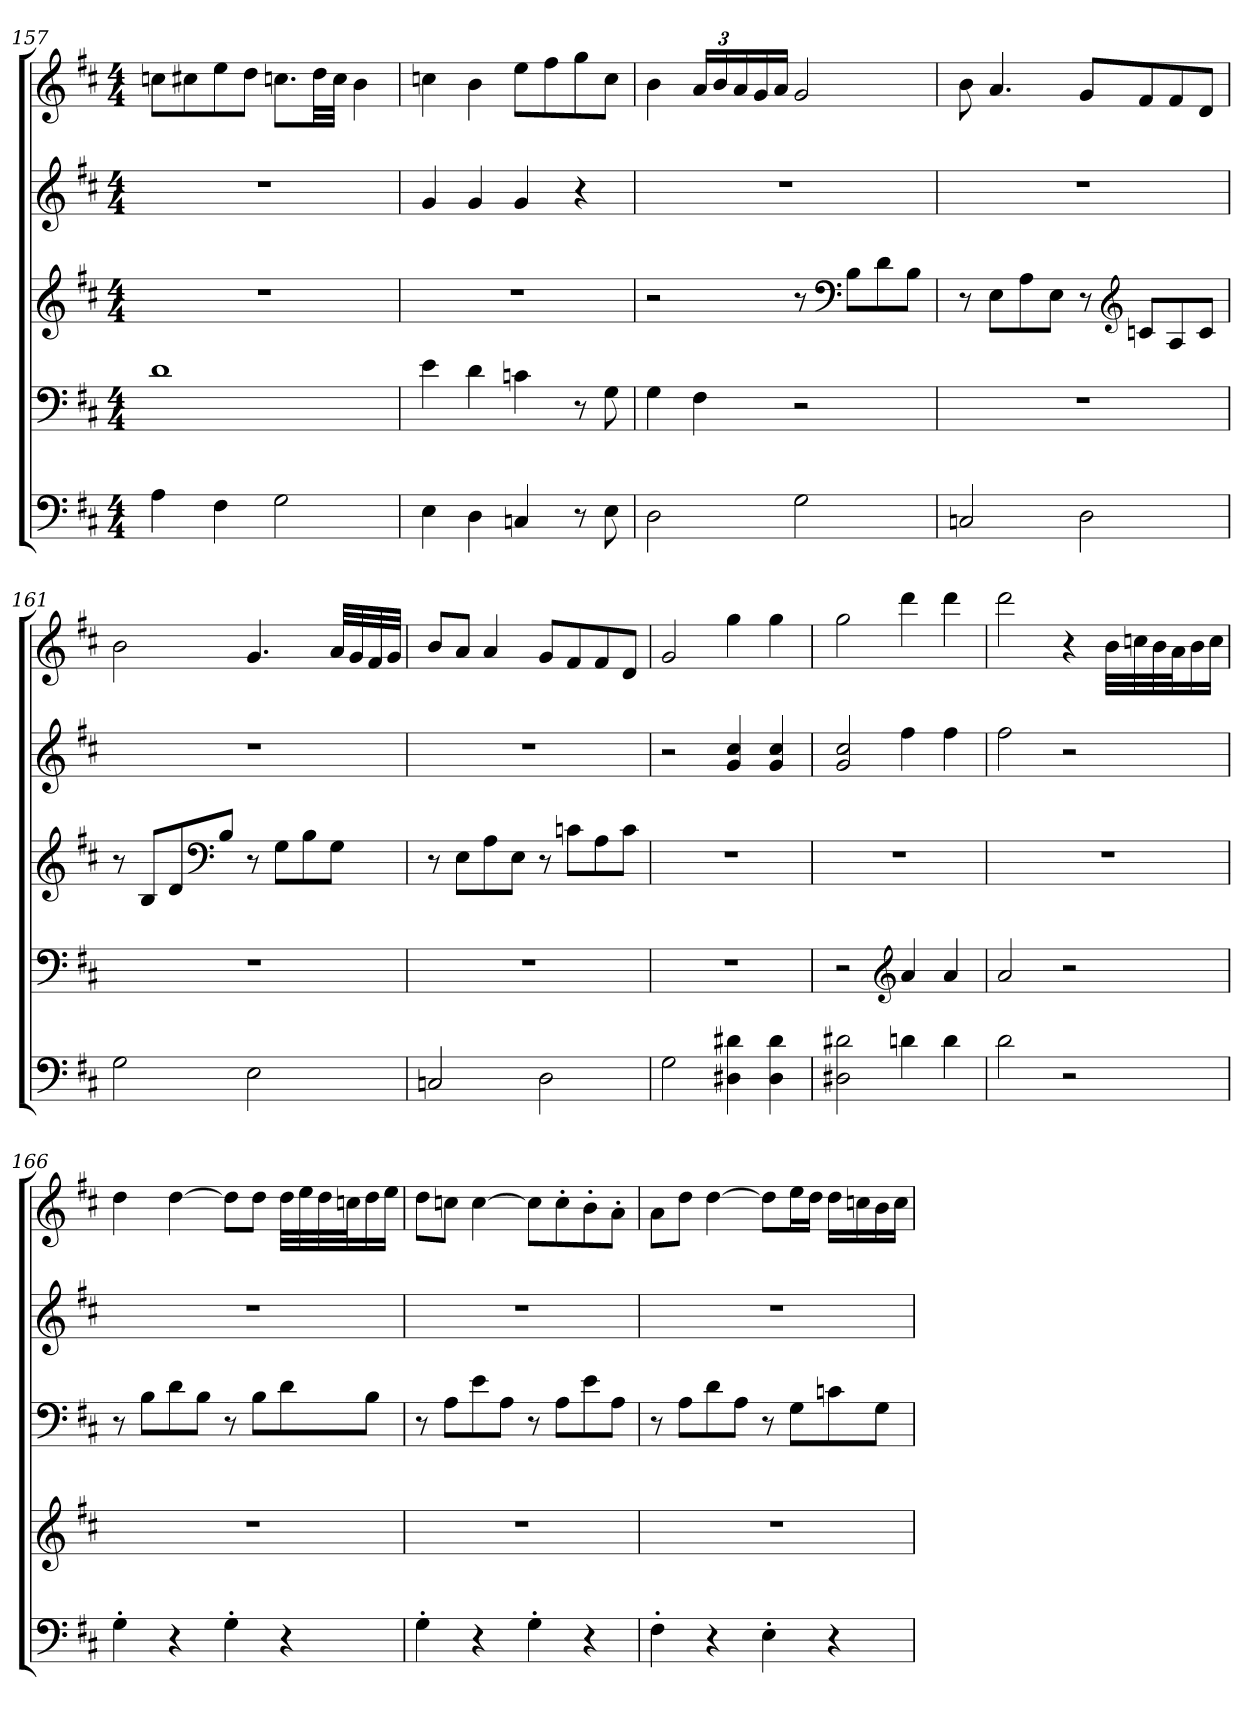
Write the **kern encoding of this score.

**kern	**kern	**kern	**kern	**kern
*part5	*part4	*part3	*part2	*part1
*staff5	*staff4	*staff3	*staff2	*staff1
!!LO:PB:g=z
*clefF4	*clefF4	*clefG2	*clefG2	*clefG2
*k[f#c#]	*k[f#c#]	*k[f#c#]	*k[f#c#]	*k[f#c#]
*M4/4	*M4/4	*M4/4	*M4/4	*M4/4
*MM80	*MM80	*MM80	*MM80	*MM80
=157	=157	=157	=157	=157
4A\	1d	1r	1r	8ccn\L
.	.	.	.	8cc#X\
4F#\	.	.	.	8ee\
.	.	.	.	8dd\J
2G\	.	.	.	8.ccn\L
.	.	.	.	32dd\LL
.	.	.	.	32cc\JJJ
.	.	.	.	4b\
=158	=158	=158	=158	=158
*	*	*	*	*MM78
4E\	4e\	1r	4g/	4ccn\
4D\	4d\	.	4g/	4b\
4Cn/	4cn\	.	4g/	8ee\L
.	.	.	.	8ff#\
8r	8r	.	4r	8gg\
*	*	*	*	*MM78
8E\	8G\	.	.	8cc\J
=159	=159	=159	=159	=159
*	*	*	*	*MM80
2D\	4G\	2r	1r	4b\
*	*	*	*	*Xbrackettup
*	*	*	*	*MM78
.	4F#\	.	.	24a/LL
.	.	.	.	24b/
.	.	.	.	24a/
.	.	.	.	16g/
*	*	*	*	*MM76
.	.	.	.	16a/JJ
*	*	*	*	*MM80
2G\	2r	8r	.	2g/
*	*	*clefF4	*	*
.	.	8B\L	.	.
.	.	8d\	.	.
.	.	8B\J	.	.
=160	=160	=160	=160	=160
*	*	*	*	*MM80
2Cn/	1r	8r	1r	8b\
.	.	8E\L	.	4.a/
.	.	8A\	.	.
.	.	8E\J	.	.
2D\	.	8r	.	8g/L
*	*	*clefG2	*	*
.	.	8cn/L	.	8f#/
.	.	8A/	.	8f#/
.	.	8c/J	.	8d/J
!!LO:LB:g=z
=161	=161	=161	=161	=161
*	*	*	*	*MM80
2G\	1r	8r	1r	2b\
.	.	8B/L	.	.
.	.	8d/	.	.
*	*	*clefF4	*	*
.	.	8B/J	.	.
2E\	.	8r	.	4.g/
.	.	8G\L	.	.
.	.	8B\	.	.
.	.	8G\J	.	32a/LLL
.	.	.	.	32g/
.	.	.	.	32f#/
*	*	*	*	*MM78
.	.	.	.	32g/JJJ
=162	=162	=162	=162	=162
*	*	*	*	*MM80
2Cn/	1r	8r	1r	8b/L
.	.	8E\L	.	8a/J
.	.	8A\	.	4a/
.	.	8E\J	.	.
2D\	.	8r	.	8g/L
.	.	8cn\L	.	8f#/
.	.	8A\	.	8f#/
.	.	8c\J	.	8d/J
=163	=163	=163	=163	=163
2G\	1r	1r	2r	2g/
4D#X\ 4d#X\	.	.	4g/ 4cc#/	4gg\
4D#\ 4d#\	.	.	4g/ 4cc#/	4gg\
=164	=164	=164	=164	=164
*	*	*	*	*MM80
2D#X\ 2d#X\	2r	1r	2g/ 2cc#/	2gg\
*	*clefG2	*	*	*
4dn\	4a/	.	4ff#\	4ddd\
4d\	4a/	.	4ff#\	4ddd\
=165	=165	=165	=165	=165
*	*	*	*	*MM69
2d\	2a/	1r	2ff#\	2ddd\
*	*	*	*	*MM56
2r	2r	.	2r	4r
*	*	*	*	*MM80
.	.	.	.	32b\LLL
.	.	.	.	32ccn\
.	.	.	.	32b\
.	.	.	.	32a\J
.	.	.	.	16b\
.	.	.	.	16cc\JJ
!!LO:PB:g=z
=166	=166	=166	=166	=166
*	*	*	*	*MM80
4G'\	1r	8r	1r	4dd\
.	.	8B\L	.	.
4r	.	8d\	.	[4dd\
.	.	8B\J	.	.
4G'\	.	8r	.	8dd\L]
.	.	8B\L	.	8dd\J
4r	.	8d\	.	32dd\LLL
.	.	.	.	32ee\
.	.	.	.	32dd\
.	.	.	.	32ccn\J
.	.	8B\J	.	16dd\
.	.	.	.	16ee\JJ
=167	=167	=167	=167	=167
*	*	*	*	*MM80
4G'\	1r	8r	1r	8dd\L
.	.	8A\L	.	8ccn\J
4r	.	8e\	.	[4cc\
.	.	8A\J	.	.
4G'\	.	8r	.	8cc\L]
.	.	8A\L	.	8cc'\
4r	.	8e\	.	8b'\
.	.	8A\J	.	8a'\J
=168	=168	=168	=168	=168
*	*	*	*	*MM80
4F#'\	1r	8r	1r	8a\L
.	.	8A\L	.	8dd\J
4r	.	8d\	.	[4dd\
.	.	8A\J	.	.
4E'\	.	8r	.	8dd\L]
.	.	8G\L	.	16ee\L
.	.	.	.	16dd\JJ
4r	.	8cn\	.	16dd\LL
.	.	.	.	16ccn\
.	.	8G\J	.	16b\
.	.	.	.	16cc\JJ
=	=	=	=	=
*-	*-	*-	*-	*-
